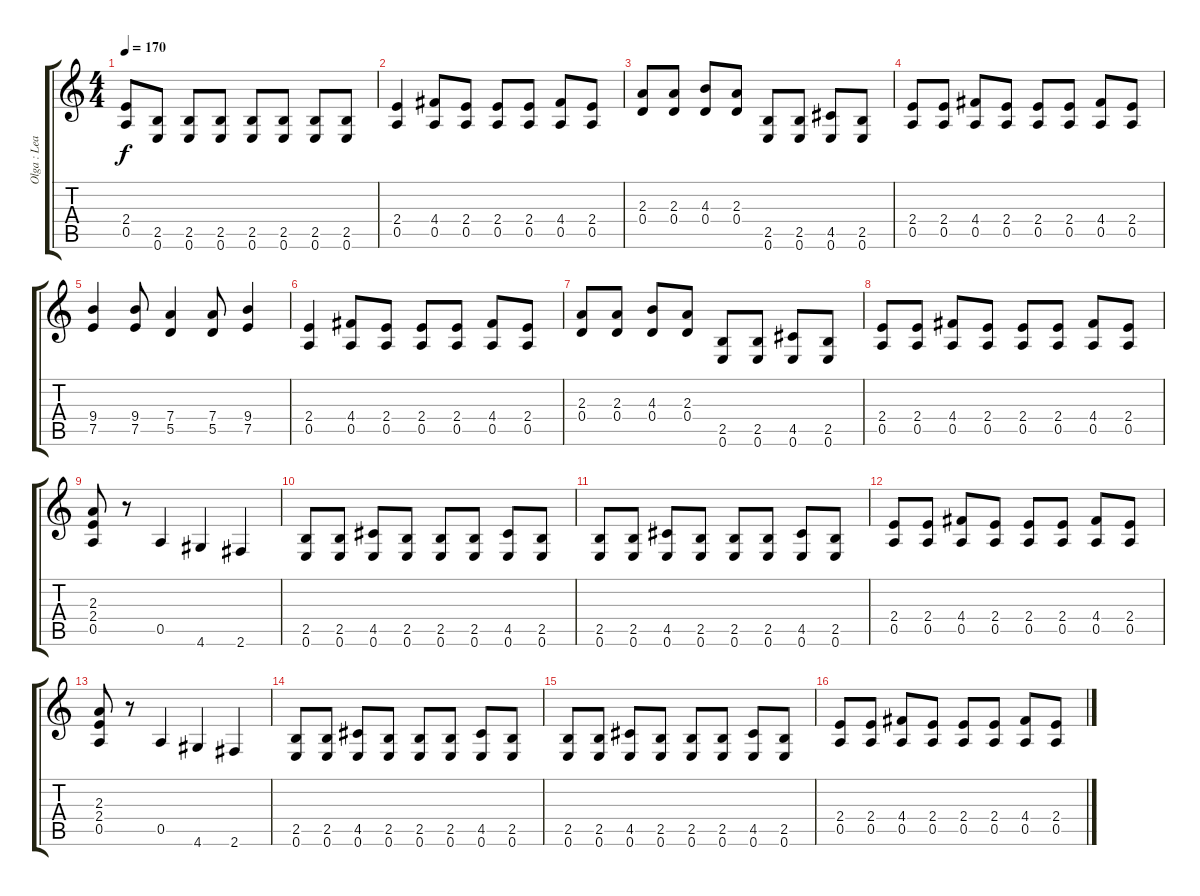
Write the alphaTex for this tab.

\track ("Olga : Lead Guitar" "Olga : Lea") {instrument overdrivenguitar}
\staff {score tabs}
\tuning (E4 B3 G3 D3 A2 E2) {hide}
\ts (4 4)
\tempo 170
\clef g2
\ks c
(2.4 0.5).8{dy f instrument electricguitarmuted} (2.5 0.6).8 (2.5 0.6).8 (2.5 0.6).8 (2.5 0.6).8 (2.5 0.6).8 (2.5 0.6).8 (2.5 0.6).8 |
(2.4 0.5).4{instrument overdrivenguitar} (4.4 0.5).8{instrument electricguitarmuted} (2.4 0.5).8 (2.4 0.5).8 (2.4 0.5).8 (4.4 0.5).8 (2.4 0.5).8 |
(2.3 0.4).8{instrument electricguitarmuted} (2.3 0.4).8 (4.3 0.4).8 (2.3 0.4).8 (2.5 0.6).8 (2.5 0.6).8 (4.5 0.6).8 (2.5 0.6).8 |
(2.4 0.5).8{instrument electricguitarmuted} (2.4 0.5).8 (4.4 0.5).8 (2.4 0.5).8 (2.4 0.5).8 (2.4 0.5).8 (4.4 0.5).8 (2.4 0.5).8 |
(9.4 7.5).4{instrument overdrivenguitar} (9.4 7.5).8 (7.4 5.5).4 (7.4 5.5).8 (9.4 7.5).4 |
(2.4 0.5).4{instrument overdrivenguitar} (4.4 0.5).8{instrument electricguitarmuted} (2.4 0.5).8 (2.4 0.5).8 (2.4 0.5).8 (4.4 0.5).8 (2.4 0.5).8 |
(2.3 0.4).8{instrument electricguitarmuted} (2.3 0.4).8 (4.3 0.4).8 (2.3 0.4).8 (2.5 0.6).8 (2.5 0.6).8 (4.5 0.6).8 (2.5 0.6).8 |
(2.4 0.5).8{instrument electricguitarmuted} (2.4 0.5).8 (4.4 0.5).8 (2.4 0.5).8 (2.4 0.5).8 (2.4 0.5).8 (4.4 0.5).8 (2.4 0.5).8 |
(2.3 2.4 0.5).8{instrument overdrivenguitar} r.8 0.5.4 4.6.4 2.6.4 |
(2.5 0.6).8{instrument electricguitarmuted} (2.5 0.6).8 (4.5 0.6).8 (2.5 0.6).8 (2.5 0.6).8 (2.5 0.6).8 (4.5 0.6).8 (2.5 0.6).8 |
(2.5 0.6).8{instrument electricguitarmuted} (2.5 0.6).8 (4.5 0.6).8 (2.5 0.6).8 (2.5 0.6).8 (2.5 0.6).8 (4.5 0.6).8 (2.5 0.6).8 |
(2.4 0.5).8{instrument electricguitarmuted} (2.4 0.5).8 (4.4 0.5).8 (2.4 0.5).8 (2.4 0.5).8 (2.4 0.5).8 (4.4 0.5).8 (2.4 0.5).8 |
(2.3 2.4 0.5).8{instrument overdrivenguitar} r.8 0.5.4 4.6.4 2.6.4 |
(2.5 0.6).8{instrument electricguitarmuted} (2.5 0.6).8 (4.5 0.6).8 (2.5 0.6).8 (2.5 0.6).8 (2.5 0.6).8 (4.5 0.6).8 (2.5 0.6).8 |
(2.5 0.6).8{instrument electricguitarmuted} (2.5 0.6).8 (4.5 0.6).8 (2.5 0.6).8 (2.5 0.6).8 (2.5 0.6).8 (4.5 0.6).8 (2.5 0.6).8 |
(2.4 0.5).8{instrument electricguitarmuted} (2.4 0.5).8 (4.4 0.5).8 (2.4 0.5).8 (2.4 0.5).8 (2.4 0.5).8 (4.4 0.5).8 (2.4 0.5).8
